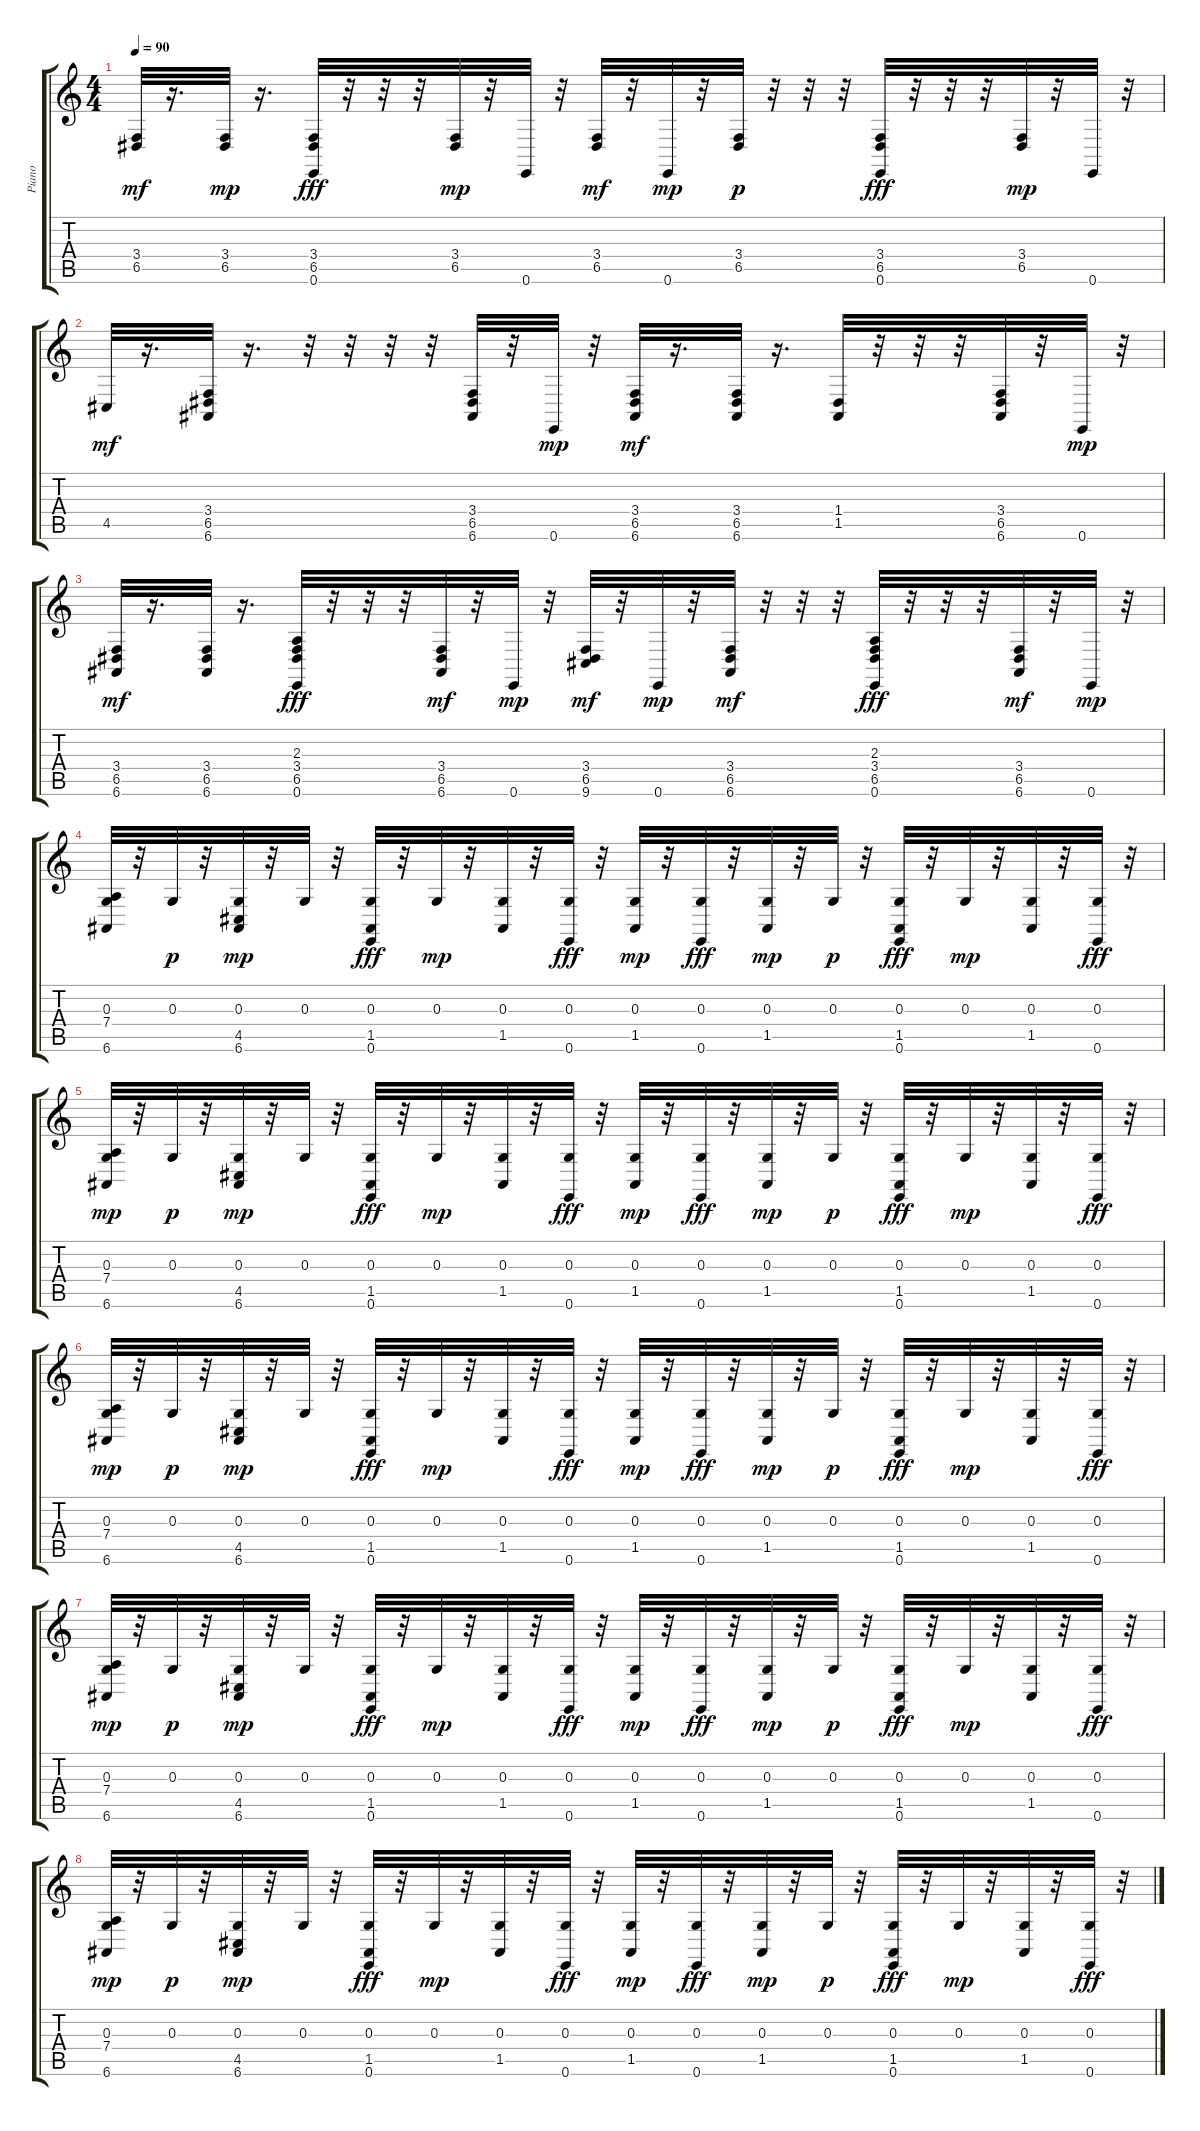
\track ("Piano" "Piano") {instrument acousticgrandpiano}
\staff {score tabs}
\tuning (E4 B3 G3 D3 A2 E2) {hide}
\ts (4 4)
\tempo 90
\clef g2
\ks c
(3.4 6.5).32{dy mf} r.16{d} (3.4 6.5).32{dy mp} r.16{d} (3.4 6.5 0.6).32{dy fff} r.32 r.32 r.32 (3.4 6.5).32{dy mp} r.32 0.6.32 r.32 (3.4 6.5).32{dy mf} r.32 0.6.32{dy mp} r.32 (3.4 6.5).32{dy p} r.32 r.32 r.32 (3.4 6.5 0.6).32{dy fff} r.32 r.32 r.32 (3.4 6.5).32{dy mp} r.32 0.6.32 r.32 |
4.5.32{dy mf} r.16{d} (3.4 6.5 6.6).32 r.16{d} r.32 r.32 r.32 r.32 (3.4 6.5 6.6).32 r.32 0.6.32{dy mp} r.32 (3.4 6.5 6.6).32{dy mf} r.16{d} (3.4 6.5 6.6).32 r.16{d} (1.4 1.5).32 r.32 r.32 r.32 (3.4 6.5 6.6).32 r.32 0.6.32{dy mp} r.32 |
(3.4 6.5 6.6).32{dy mf} r.16{d} (3.4 6.5 6.6).32 r.16{d} (2.3 3.4 6.5 0.6).32{dy fff} r.32 r.32 r.32 (3.4 6.5 6.6).32{dy mf} r.32 0.6.32{dy mp} r.32 (3.4 6.5 9.6).32{dy mf} r.32 0.6.32{dy mp} r.32 (3.4 6.5 6.6).32{dy mf} r.32 r.32 r.32 (2.3 3.4 6.5 0.6).32{dy fff} r.32 r.32 r.32 (3.4 6.5 6.6).32{dy mf} r.32 0.6.32{dy mp} r.32 |
(0.3 7.4 6.6).32{instrument drawbarorgan} r.32 0.3.32{dy p} r.32 (0.3 4.5 6.6).32{dy mp} r.32 0.3.32 r.32 (0.3 1.5 0.6).32{dy fff} r.32 0.3.32{dy mp} r.32 (0.3 1.5).32 r.32 (0.3 0.6).32{dy fff} r.32 (0.3 1.5).32{dy mp} r.32 (0.3 0.6).32{dy fff} r.32 (0.3 1.5).32{dy mp} r.32 0.3.32{dy p} r.32 (0.3 1.5 0.6).32{dy fff} r.32 0.3.32{dy mp} r.32 (0.3 1.5).32 r.32 (0.3 0.6).32{dy fff} r.32 |
(0.3 7.4 6.6).32{dy mp} r.32 0.3.32{dy p} r.32 (0.3 4.5 6.6).32{dy mp} r.32 0.3.32 r.32 (0.3 1.5 0.6).32{dy fff} r.32 0.3.32{dy mp} r.32 (0.3 1.5).32 r.32 (0.3 0.6).32{dy fff} r.32 (0.3 1.5).32{dy mp} r.32 (0.3 0.6).32{dy fff} r.32 (0.3 1.5).32{dy mp} r.32 0.3.32{dy p} r.32 (0.3 1.5 0.6).32{dy fff} r.32 0.3.32{dy mp} r.32 (0.3 1.5).32 r.32 (0.3 0.6).32{dy fff} r.32 |
(0.3 7.4 6.6).32{dy mp} r.32 0.3.32{dy p} r.32 (0.3 4.5 6.6).32{dy mp} r.32 0.3.32 r.32 (0.3 1.5 0.6).32{dy fff} r.32 0.3.32{dy mp} r.32 (0.3 1.5).32 r.32 (0.3 0.6).32{dy fff} r.32 (0.3 1.5).32{dy mp} r.32 (0.3 0.6).32{dy fff} r.32 (0.3 1.5).32{dy mp} r.32 0.3.32{dy p} r.32 (0.3 1.5 0.6).32{dy fff} r.32 0.3.32{dy mp} r.32 (0.3 1.5).32 r.32 (0.3 0.6).32{dy fff} r.32 |
(0.3 7.4 6.6).32{dy mp} r.32 0.3.32{dy p} r.32 (0.3 4.5 6.6).32{dy mp} r.32 0.3.32 r.32 (0.3 1.5 0.6).32{dy fff} r.32 0.3.32{dy mp} r.32 (0.3 1.5).32 r.32 (0.3 0.6).32{dy fff} r.32 (0.3 1.5).32{dy mp} r.32 (0.3 0.6).32{dy fff} r.32 (0.3 1.5).32{dy mp} r.32 0.3.32{dy p} r.32 (0.3 1.5 0.6).32{dy fff} r.32 0.3.32{dy mp} r.32 (0.3 1.5).32 r.32 (0.3 0.6).32{dy fff} r.32 |
(0.3 7.4 6.6).32{dy mp} r.32 0.3.32{dy p} r.32 (0.3 4.5 6.6).32{dy mp} r.32 0.3.32 r.32 (0.3 1.5 0.6).32{dy fff} r.32 0.3.32{dy mp} r.32 (0.3 1.5).32 r.32 (0.3 0.6).32{dy fff} r.32 (0.3 1.5).32{dy mp} r.32 (0.3 0.6).32{dy fff} r.32 (0.3 1.5).32{dy mp} r.32 0.3.32{dy p} r.32 (0.3 1.5 0.6).32{dy fff} r.32 0.3.32{dy mp} r.32 (0.3 1.5).32 r.32 (0.3 0.6).32{dy fff} r.32
